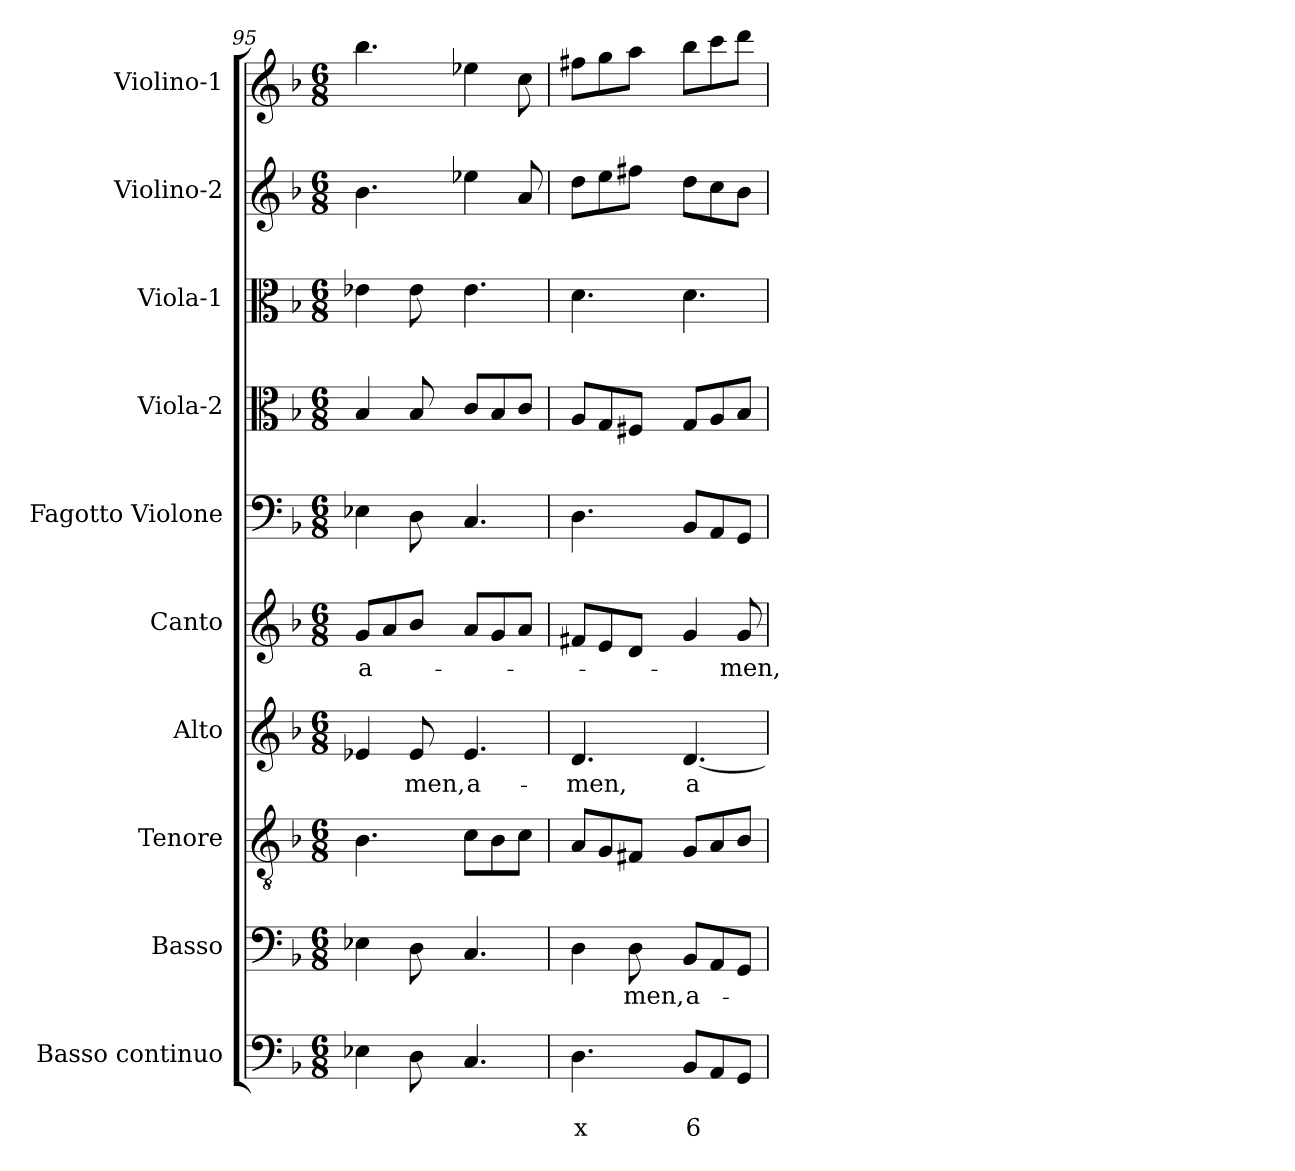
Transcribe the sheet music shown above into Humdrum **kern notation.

**kern	**text	**text	**kern	**text	**kern	**kern	**text	**kern	**text	**kern	**kern	**kern	**kern	**kern
*part10	*part10	*part10	*part9	*part9	*part8	*part7	*part7	*part6	*part6	*part5	*part4	*part3	*part2	*part1
*staff10	*staff10	*staff10	*staff9	*staff9	*staff8	*staff7	*staff7	*staff6	*staff6	*staff5	*staff4	*staff3	*staff2	*staff1
*I"Basso continuo	*	*	*I"Basso	*	*I"Tenore	*I"Alto	*	*I"Canto	*	*I"Fagotto Violone	*I"Viola-2	*I"Viola-1	*I"Violino-2	*I"Violino-1
*clefF4	*	*	*clefF4	*	*clefGv2	*clefG2	*	*clefG2	*	*clefF4	*clefC3	*clefC3	*clefG2	*clefG2
*k[b-]	*	*	*k[b-]	*	*k[b-]	*k[b-]	*	*k[b-]	*	*k[b-]	*k[b-]	*k[b-]	*k[b-]	*k[b-]
*F:	*	*	*F:	*	*F:	*F:	*	*F:	*	*F:	*F:	*F:	*F:	*F:
*M6/8	*	*	*M6/8	*	*M6/8	*M6/8	*	*M6/8	*	*M6/8	*M6/8	*M6/8	*M6/8	*M6/8
=95	=95	=95	=95	=95	=95	=95	=95	=95	=95	=95	=95	=95	=95	=95
!	!	!	!	!	!	!	!	!	!LO:LY:b	!	!	!	!	!
4E-X\	.	.	4E-X\	.	4.B-\	4e-X/	.	8g/L	a-	4E-X\	4B-/	4e-X\	4.b-\	4.bb-\
.	.	.	.	.	.	.	.	8a/	.	.	.	.	.	.
!	!	!	!	!	!	!	!LO:LY:b	!	!	!	!	!	!	!
8D\	.	.	8D\	.	.	8e-/	-men,	8b-/J	.	8D\	8B-/	8e-\	.	.
!	!	!	!	!	!	!	!LO:LY:b	!	!	!	!	!	!	!
4.C/	.	.	4.C/	.	8c\L	4.e-/	a-	8a/L	.	4.C/	8c/L	4.e-\	4ee-X\	4ee-X\
.	.	.	.	.	8B-\	.	.	8g/	.	.	8B-/	.	.	.
.	.	.	.	.	8c\J	.	.	8a/J	.	.	8c/J	.	8a/	8cc\
=96	=96	=96	=96	=96	=96	=96	=96	=96	=96	=96	=96	=96	=96	=96
!	!	!LO:LY:b	!	!	!	!	!	!	!	!	!	!	!	!
!	!	!	!	!	!	!	!LO:LY:b	!	!	!	!	!	!	!
4.D\	.	x	4D\	.	8A/L	4.d/	-men,	8f#X/L	.	4.D\	8A/L	4.d\	8dd\L	8ff#X\L
.	.	.	.	.	8G/	.	.	8e/	.	.	8G/	.	8ee\	8gg\
!	!	!	!	!LO:LY:b	!	!	!	!	!	!	!	!	!	!
.	.	.	8D\	-men,	8F#X/J	.	.	8d/J	.	.	8F#X/J	.	8ff#X\J	8aa\J
!	!	!LO:LY:b	!	!	!	!	!	!	!	!	!	!	!	!
!	!	!	!	!LO:LY:b	!	!	!	!	!	!	!	!	!	!
!	!	!	!	!	!	!	!LO:LY:b	!	!	!	!	!	!	!
8BB-/L	.	6	8BB-/L	a-	8G/L	[4.d/	a-	4g/	.	8BB-/L	8G/L	4.d\	8dd\L	8bb-\L
8AA/	.	.	8AA/	.	8A/	.	.	.	.	8AA/	8A/	.	8cc\	8ccc\
!	!	!	!	!	!	!	!	!	!LO:LY:b	!	!	!	!	!
8GG/J	.	.	8GG/J	.	8B-/J	.	.	8g/	-men,	8GG/J	8B-/J	.	8b-\J	8ddd\J
=	=	=	=	=	=	=	=	=	=	=	=	=	=	=
*-	*-	*-	*-	*-	*-	*-	*-	*-	*-	*-	*-	*-	*-	*-
